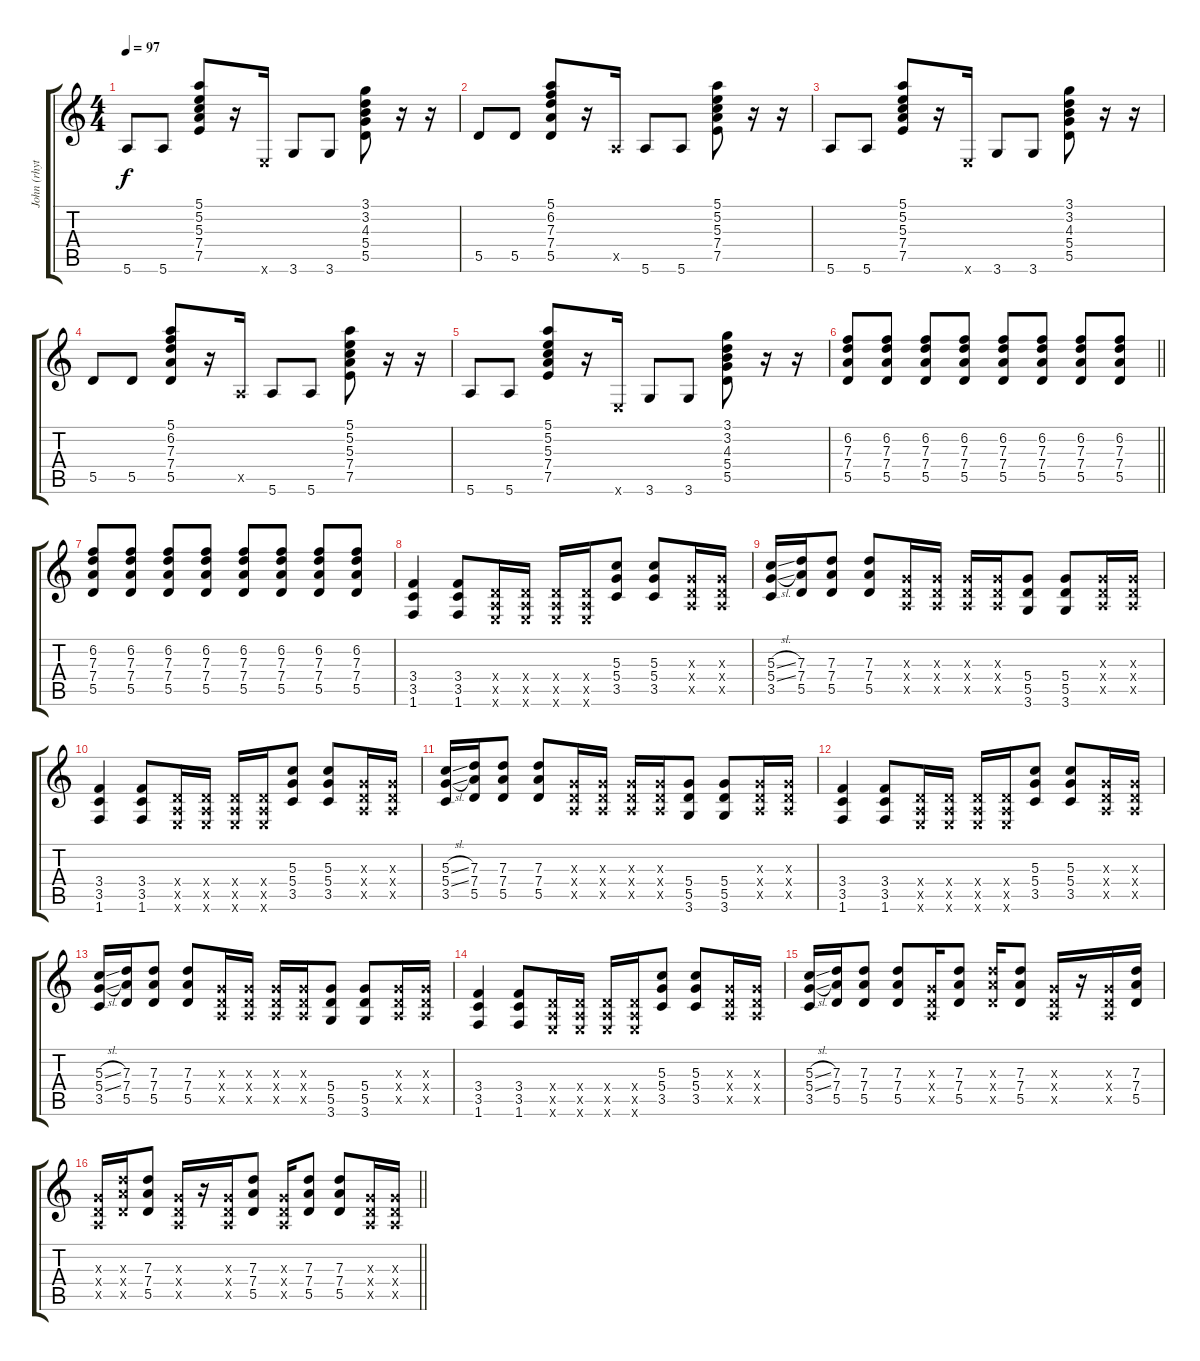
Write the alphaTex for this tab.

\track ("John (rhythm)" "John (rhyt") {instrument electricguitarclean}
\staff {score tabs}
\tuning (E4 B3 G3 D3 A2 E2) {hide}
\ts (4 4)
\tempo 97
\clef g2
\ks c
5.6.8{dy f} 5.6.8 (5.1 5.2 5.3 7.4 7.5).8 r.16 0.6{x}.16 3.6.8 3.6.8 (3.1 3.2 4.3 5.4 5.5).8 r.16 r.16 |
5.5.8 5.5.8 (5.1 6.2 7.3 7.4 5.5).8 r.16 0.5{x}.16 5.6.8 5.6.8 (5.1 5.2 5.3 7.4 7.5).8 r.16 r.16 |
5.6.8 5.6.8 (5.1 5.2 5.3 7.4 7.5).8 r.16 0.6{x}.16 3.6.8 3.6.8 (3.1 3.2 4.3 5.4 5.5).8 r.16 r.16 |
5.5.8 5.5.8 (5.1 6.2 7.3 7.4 5.5).8 r.16 0.5{x}.16 5.6.8 5.6.8 (5.1 5.2 5.3 7.4 7.5).8 r.16 r.16 |
5.6.8 5.6.8 (5.1 5.2 5.3 7.4 7.5).8 r.16 0.6{x}.16 3.6.8 3.6.8 (3.1 3.2 4.3 5.4 5.5).8 r.16 r.16 |
\barLineRight lightlight
(6.2 7.3 7.4 5.5).8 (6.2 7.3 7.4 5.5).8 (6.2 7.3 7.4 5.5).8 (6.2 7.3 7.4 5.5).8 (6.2 7.3 7.4 5.5).8 (6.2 7.3 7.4 5.5).8 (6.2 7.3 7.4 5.5).8 (6.2 7.3 7.4 5.5).8 |
(6.2 7.3 7.4 5.5).8 (6.2 7.3 7.4 5.5).8 (6.2 7.3 7.4 5.5).8 (6.2 7.3 7.4 5.5).8 (6.2 7.3 7.4 5.5).8 (6.2 7.3 7.4 5.5).8 (6.2 7.3 7.4 5.5).8 (6.2 7.3 7.4 5.5).8 |
(3.4 3.5 1.6).4{instrument overdrivenguitar} (3.4 3.5 1.6).8 (0.4{x} 0.5{x} 0.6{x}).16 (0.4{x} 0.5{x} 0.6{x}).16 (0.4{x} 0.5{x} 0.6{x}).16 (0.4{x} 0.5{x} 0.6{x}).16 (5.3 5.4 3.5).8 (5.3 5.4 3.5).8 (0.3{x} 0.4{x} 0.5{x}).16 (0.3{x} 0.4{x} 0.5{x}).16 |
(5.3{sl} 5.4{sl} 3.5).16 (7.3 7.4 5.5).16 (7.3 7.4 5.5).8 (7.3 7.4 5.5).8 (0.3{x} 0.4{x} 0.5{x}).16 (0.3{x} 0.4{x} 0.5{x}).16 (0.3{x} 0.4{x} 0.5{x}).16 (0.3{x} 0.4{x} 0.5{x}).16 (5.4 5.5 3.6).8 (5.4 5.5 3.6).8 (0.3{x} 0.4{x} 0.5{x}).16 (0.3{x} 0.4{x} 0.5{x}).16 |
(3.4 3.5 1.6).4 (3.4 3.5 1.6).8 (0.4{x} 0.5{x} 0.6{x}).16 (0.4{x} 0.5{x} 0.6{x}).16 (0.4{x} 0.5{x} 0.6{x}).16 (0.4{x} 0.5{x} 0.6{x}).16 (5.3 5.4 3.5).8 (5.3 5.4 3.5).8 (0.3{x} 0.4{x} 0.5{x}).16 (0.3{x} 0.4{x} 0.5{x}).16 |
(5.3{sl} 5.4{sl} 3.5).16 (7.3 7.4 5.5).16 (7.3 7.4 5.5).8 (7.3 7.4 5.5).8 (0.3{x} 0.4{x} 0.5{x}).16 (0.3{x} 0.4{x} 0.5{x}).16 (0.3{x} 0.4{x} 0.5{x}).16 (0.3{x} 0.4{x} 0.5{x}).16 (5.4 5.5 3.6).8 (5.4 5.5 3.6).8 (0.3{x} 0.4{x} 0.5{x}).16 (0.3{x} 0.4{x} 0.5{x}).16 |
(3.4 3.5 1.6).4 (3.4 3.5 1.6).8 (0.4{x} 0.5{x} 0.6{x}).16 (0.4{x} 0.5{x} 0.6{x}).16 (0.4{x} 0.5{x} 0.6{x}).16 (0.4{x} 0.5{x} 0.6{x}).16 (5.3 5.4 3.5).8 (5.3 5.4 3.5).8 (0.3{x} 0.4{x} 0.5{x}).16 (0.3{x} 0.4{x} 0.5{x}).16 |
(5.3{sl} 5.4{sl} 3.5).16 (7.3 7.4 5.5).16 (7.3 7.4 5.5).8 (7.3 7.4 5.5).8 (0.3{x} 0.4{x} 0.5{x}).16 (0.3{x} 0.4{x} 0.5{x}).16 (0.3{x} 0.4{x} 0.5{x}).16 (0.3{x} 0.4{x} 0.5{x}).16 (5.4 5.5 3.6).8 (5.4 5.5 3.6).8 (0.3{x} 0.4{x} 0.5{x}).16 (0.3{x} 0.4{x} 0.5{x}).16 |
(3.4 3.5 1.6).4 (3.4 3.5 1.6).8 (0.4{x} 0.5{x} 0.6{x}).16 (0.4{x} 0.5{x} 0.6{x}).16 (0.4{x} 0.5{x} 0.6{x}).16 (0.4{x} 0.5{x} 0.6{x}).16 (5.3 5.4 3.5).8 (5.3 5.4 3.5).8 (0.3{x} 0.4{x} 0.5{x}).16 (0.3{x} 0.4{x} 0.5{x}).16 |
(5.3{sl} 5.4{sl} 3.5).16 (7.3 7.4 5.5).16 (7.3 7.4 5.5).8 (7.3 7.4 5.5).8 (0.3{x} 0.4{x} 0.5{x}).16 (7.3 7.4 5.5).8 (7.3{x} 7.4{x} 5.5{x}).16 (7.3 7.4 5.5).8 (0.3{x} 0.4{x} 0.5{x}).16 r.16 (0.3{x} 0.4{x} 0.5{x}).16 (7.3 7.4 5.5).16 |
\barLineRight lightlight
(0.3{x} 0.4{x} 0.5{x}).16 (7.3{x} 7.4{x} 5.5{x}).16 (7.3 7.4 5.5).8 (0.3{x} 0.4{x} 0.5{x}).16 r.16 (0.3{x} 0.4{x} 0.5{x}).16 (7.3 7.4 5.5).8 (0.3{x} 0.4{x} 0.5{x}).16 (7.3 7.4 5.5).8 (7.3 7.4 5.5).8 (0.3{x} 0.4{x} 0.5{x}).16 (0.3{x} 0.4{x} 0.5{x}).16
